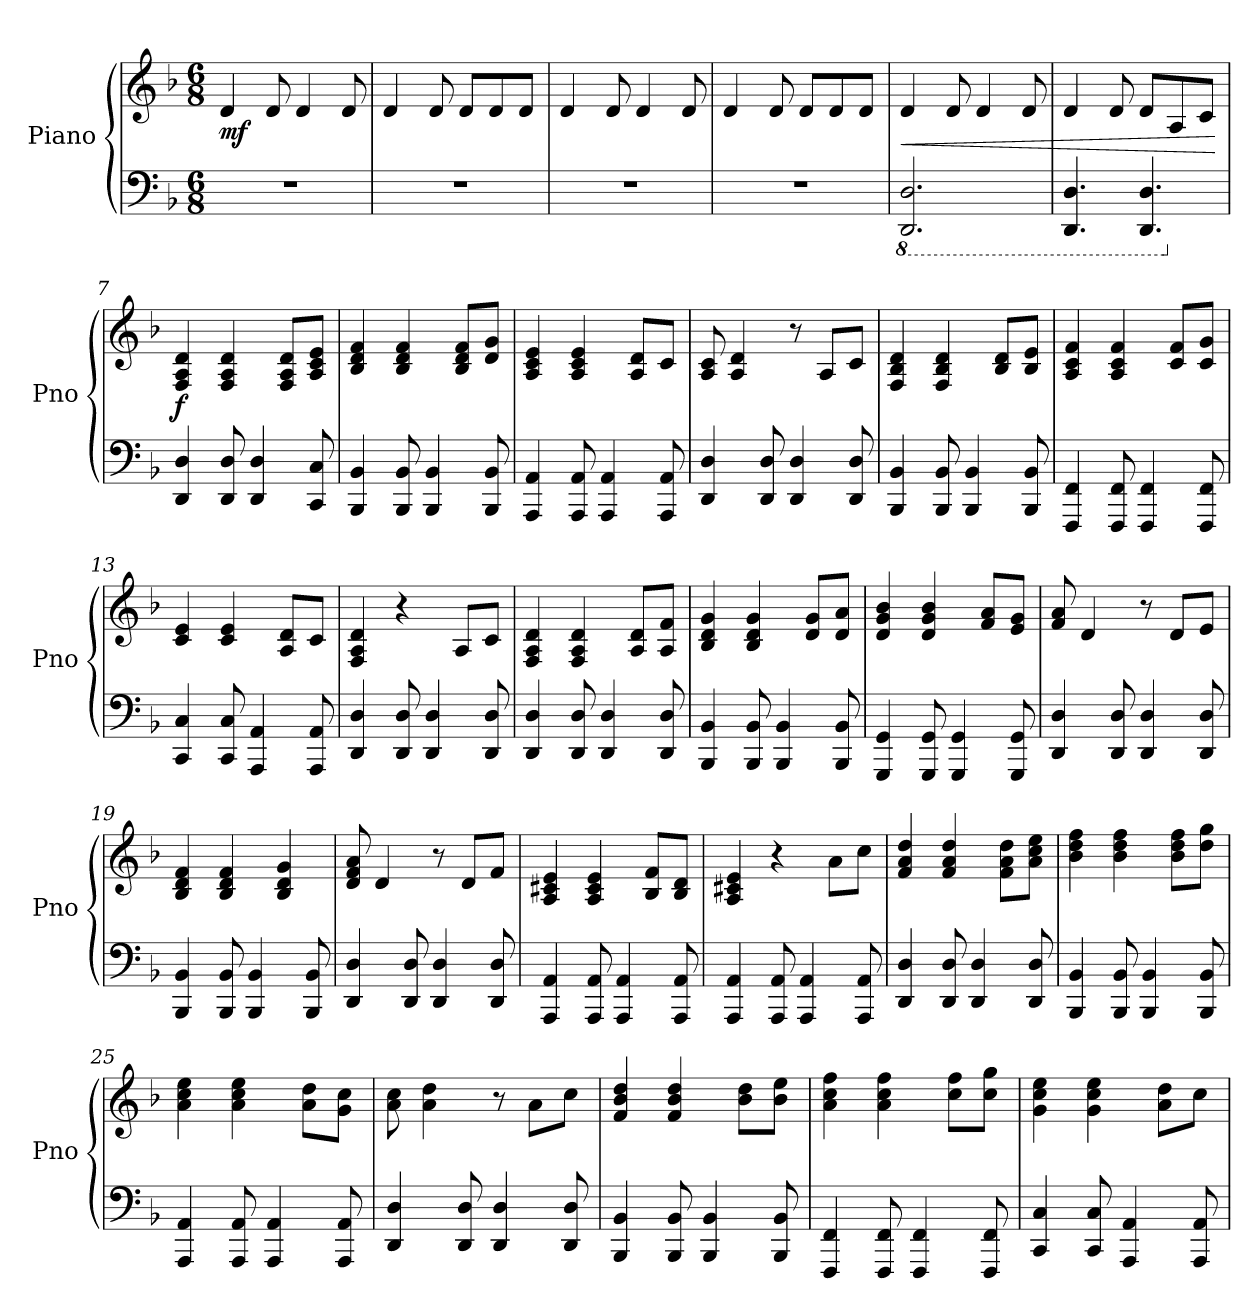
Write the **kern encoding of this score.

**kern	**kern	**dynam
*part1	*part1	*part1
*staff2	*staff1	*staff1/2
*I"Piano	*	*
*I'Pno	*	*
*clefF4	*clefG2	*
*k[b-]	*k[b-]	*
*M6/8	*M6/8	*
=1	=1	=1
!	!	!LO:DY:b
2.r	4d/	mf
.	8d/	.
.	4d/	.
.	8d/	.
=2	=2	=2
2.r	4d/	.
.	8d/	.
.	8d/L	.
.	8d/	.
.	8d/J	.
=3	=3	=3
2.r	4d/	.
.	8d/	.
.	4d/	.
.	8d/	.
=4	=4	=4
2.r	4d/	.
.	8d/	.
.	8d/L	.
.	8d/	.
.	8d/J	.
=5	=5	=5
*8ba	*	*
!	!	!LO:HP:b
2.DDD/ 2.DD/	4d/	<
.	8d/	.
.	4d/	.
.	8d/	.
=6	=6	=6
4.DDD/ 4.DD/	4d/	.
.	8d/	.
4.DDD/ 4.DD/	8d/L	.
.	8A/	.
.	8c/J	.
.	.	[
=7	=7	=7
*X8ba	*	*
!	!	!LO:DY:b
4DD/ 4D/	4F/ 4A/ 4d/	f
8DD/ 8D/	4F/ 4A/ 4d/	.
4DD/ 4D/	.	.
.	8F/ 8A/ 8d/L	.
8CC/ 8C/	8A/ 8c/ 8e/J	.
=8	=8	=8
4BBB-/ 4BB-/	4B-/ 4d/ 4f/	.
8BBB-/ 8BB-/	4B-/ 4d/ 4f/	.
4BBB-/ 4BB-/	.	.
.	8B-/ 8d/ 8f/L	.
8BBB-/ 8BB-/	8d/ 8g/J	.
=9	=9	=9
4AAA/ 4AA/	4A/ 4c/ 4e/	.
8AAA/ 8AA/	4A/ 4c/ 4e/	.
4AAA/ 4AA/	.	.
.	8A/ 8d/L	.
8AAA/ 8AA/	8c/J	.
=10	=10	=10
4DD/ 4D/	8A/ 8c/	.
.	4A/ 4d/	.
8DD/ 8D/	.	.
4DD/ 4D/	8r	.
.	8A/L	.
8DD/ 8D/	8c/J	.
=11	=11	=11
4BBB-/ 4BB-/	4F/ 4B-/ 4d/	.
8BBB-/ 8BB-/	4F/ 4B-/ 4d/	.
4BBB-/ 4BB-/	.	.
.	8B-/ 8d/L	.
8BBB-/ 8BB-/	8B-/ 8e/J	.
=12	=12	=12
4FFF/ 4FF/	4A/ 4c/ 4f/	.
8FFF/ 8FF/	4A/ 4c/ 4f/	.
4FFF/ 4FF/	.	.
.	8c/ 8f/L	.
8FFF/ 8FF/	8c/ 8g/J	.
=13	=13	=13
4CC/ 4C/	4c/ 4e/	.
8CC/ 8C/	4c/ 4e/	.
4AAA/ 4AA/	.	.
.	8A/ 8d/L	.
8AAA/ 8AA/	8c/J	.
=14	=14	=14
4DD/ 4D/	4F/ 4A/ 4d/	.
8DD/ 8D/	4r	.
4DD/ 4D/	.	.
.	8A/L	.
8DD/ 8D/	8c/J	.
=15	=15	=15
4DD/ 4D/	4F/ 4A/ 4d/	.
8DD/ 8D/	4F/ 4A/ 4d/	.
4DD/ 4D/	.	.
.	8A/ 8d/L	.
8DD/ 8D/	8A/ 8f/J	.
=16	=16	=16
4BBB-/ 4BB-/	4B-/ 4d/ 4g/	.
8BBB-/ 8BB-/	4B-/ 4d/ 4g/	.
4BBB-/ 4BB-/	.	.
.	8d/ 8g/L	.
8BBB-/ 8BB-/	8d/ 8a/J	.
=17	=17	=17
4GGG/ 4GG/	4d/ 4g/ 4b-/	.
8GGG/ 8GG/	4d/ 4g/ 4b-/	.
4GGG/ 4GG/	.	.
.	8f/ 8a/L	.
8GGG/ 8GG/	8e/ 8g/J	.
=18	=18	=18
4DD/ 4D/	8f/ 8a/	.
.	4d/	.
8DD/ 8D/	.	.
4DD/ 4D/	8r	.
.	8d/L	.
8DD/ 8D/	8e/J	.
=19	=19	=19
4BBB-/ 4BB-/	4B-/ 4d/ 4f/	.
8BBB-/ 8BB-/	4B-/ 4d/ 4f/	.
4BBB-/ 4BB-/	.	.
.	4B-/ 4d/ 4g/	.
8BBB-/ 8BB-/	.	.
=20	=20	=20
4DD/ 4D/	8d/ 8f/ 8a/	.
.	4d/	.
8DD/ 8D/	.	.
4DD/ 4D/	8r	.
.	8d/L	.
8DD/ 8D/	8f/J	.
=21	=21	=21
4AAA/ 4AA/	4A/ 4c#X/ 4e/	.
8AAA/ 8AA/	4A/ 4c#/ 4e/	.
4AAA/ 4AA/	.	.
.	8B-/ 8f/L	.
8AAA/ 8AA/	8B-/ 8d/J	.
=22	=22	=22
4AAA/ 4AA/	4A/ 4c#X/ 4e/	.
8AAA/ 8AA/	4r	.
4AAA/ 4AA/	.	.
.	8a\L	.
8AAA/ 8AA/	8cc\J	.
=23	=23	=23
4DD/ 4D/	4f/ 4a/ 4dd/	.
8DD/ 8D/	4f/ 4a/ 4dd/	.
4DD/ 4D/	.	.
.	8f\ 8a\ 8dd\L	.
8DD/ 8D/	8a\ 8cc\ 8ee\J	.
=24	=24	=24
4BBB-/ 4BB-/	4b-\ 4dd\ 4ff\	.
8BBB-/ 8BB-/	4b-\ 4dd\ 4ff\	.
4BBB-/ 4BB-/	.	.
.	8b-\ 8dd\ 8ff\L	.
8BBB-/ 8BB-/	8dd\ 8gg\J	.
=25	=25	=25
4AAA/ 4AA/	4a\ 4cc\ 4ee\	.
8AAA/ 8AA/	4a\ 4cc\ 4ee\	.
4AAA/ 4AA/	.	.
.	8a\ 8dd\L	.
8AAA/ 8AA/	8g\ 8cc\J	.
=26	=26	=26
4DD/ 4D/	8a\ 8cc\	.
.	4a\ 4dd\	.
8DD/ 8D/	.	.
4DD/ 4D/	8r	.
.	8a\L	.
8DD/ 8D/	8cc\J	.
=27	=27	=27
4BBB-/ 4BB-/	4f/ 4b-/ 4dd/	.
8BBB-/ 8BB-/	4f/ 4b-/ 4dd/	.
4BBB-/ 4BB-/	.	.
.	8b-\ 8dd\L	.
8BBB-/ 8BB-/	8b-\ 8ee\J	.
=28	=28	=28
4FFF/ 4FF/	4a\ 4cc\ 4ff\	.
8FFF/ 8FF/	4a\ 4cc\ 4ff\	.
4FFF/ 4FF/	.	.
.	8cc\ 8ff\L	.
8FFF/ 8FF/	8cc\ 8gg\J	.
=29	=29	=29
4CC/ 4C/	4g\ 4cc\ 4ee\	.
8CC/ 8C/	4g\ 4cc\ 4ee\	.
4AAA/ 4AA/	.	.
.	8a\ 8dd\L	.
8AAA/ 8AA/	8cc\J	.
=	=	=
*-	*-	*-
